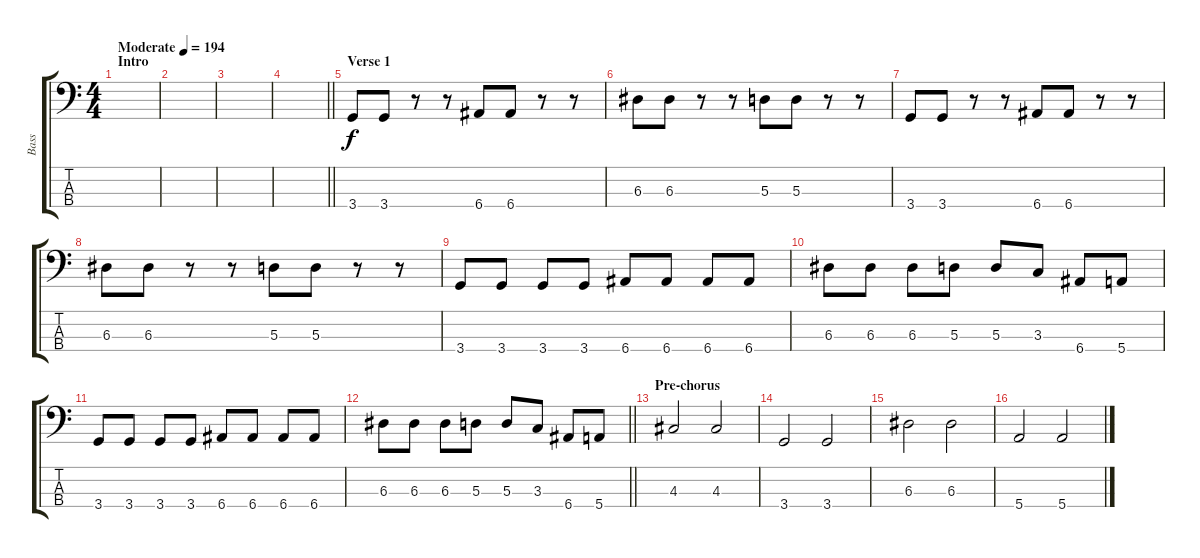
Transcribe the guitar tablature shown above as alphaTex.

\track ("Bass" "Bass") {instrument electricbassfinger}
\staff {score tabs}
\tuning (G2 D2 A1 E1) {hide}
\ts (4 4)
\section ("" "Intro")
\tempo (194 "Moderate")
\clef f4
\ks c
|
|
|
\barLineRight lightlight
|
\section ("" "Verse 1")
3.4.8 3.4.8 r.8 r.8 6.4.8 6.4.8 r.8 r.8 |
6.3.8 6.3.8 r.8 r.8 5.3.8 5.3.8 r.8 r.8 |
3.4.8 3.4.8 r.8 r.8 6.4.8 6.4.8 r.8 r.8 |
6.3.8 6.3.8 r.8 r.8 5.3.8 5.3.8 r.8 r.8 |
3.4.8 3.4.8 3.4.8 3.4.8 6.4.8 6.4.8 6.4.8 6.4.8 |
6.3.8 6.3.8 6.3.8 5.3.8 5.3.8 3.3.8 6.4.8 5.4.8 |
3.4.8 3.4.8 3.4.8 3.4.8 6.4.8 6.4.8 6.4.8 6.4.8 |
\barLineRight lightlight
6.3.8 6.3.8 6.3.8 5.3.8 5.3.8 3.3.8 6.4.8 5.4.8 |
\section ("" "Pre-chorus")
4.3.2 4.3.2 |
3.4.2 3.4.2 |
6.3.2 6.3.2 |
5.4.2 5.4.2
